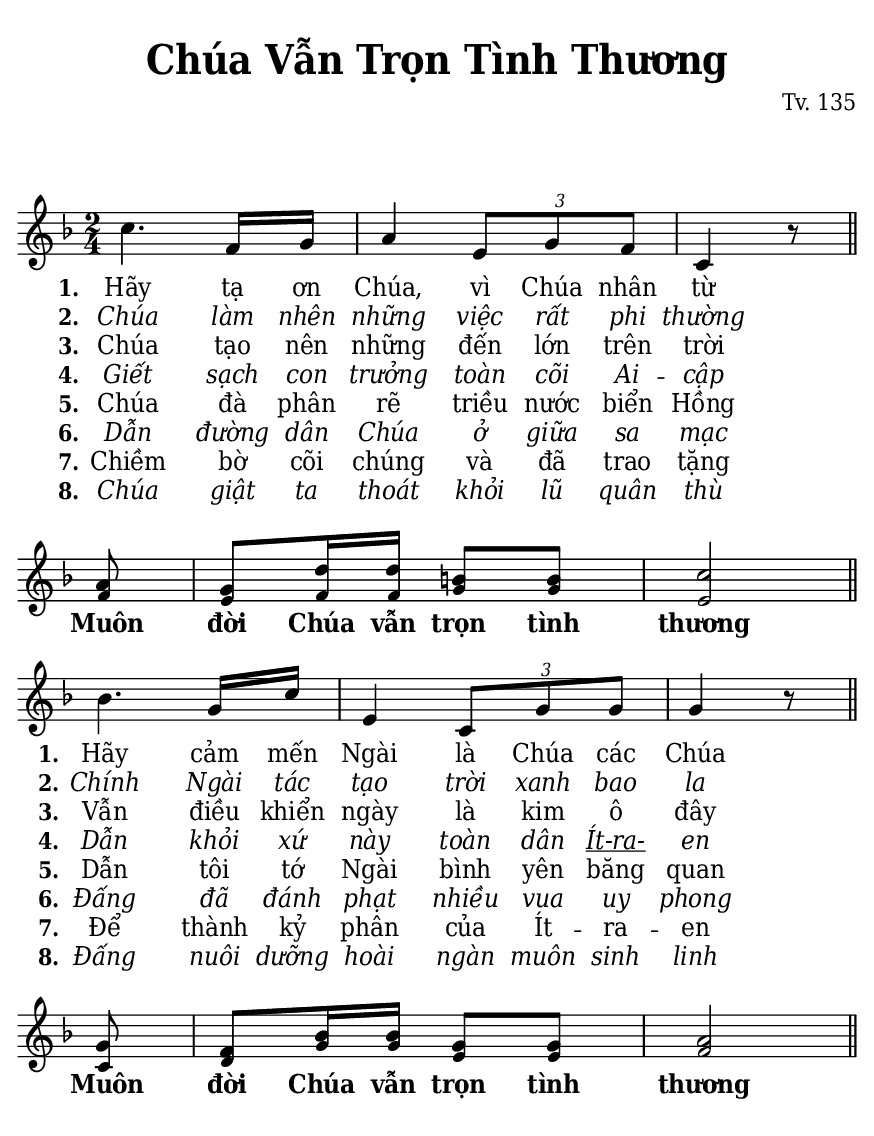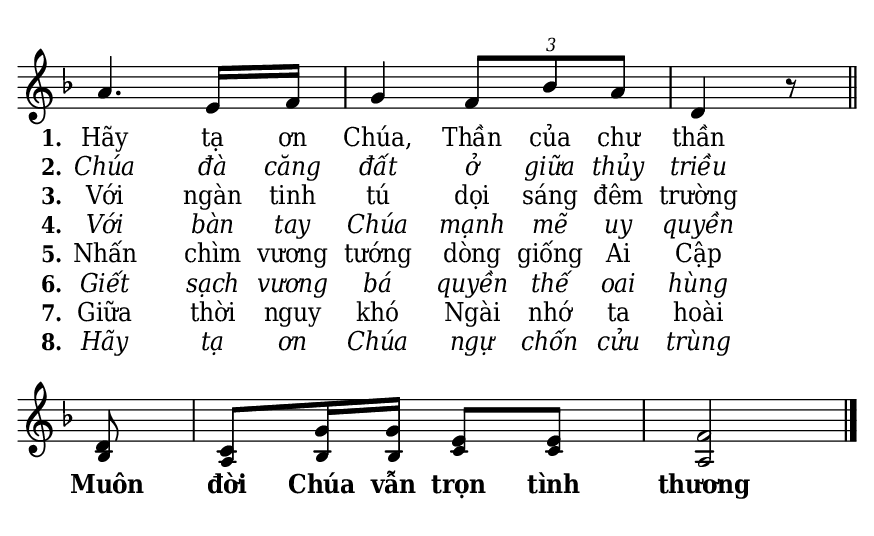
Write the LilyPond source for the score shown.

% Cài đặt chung\
\version "2.22.1"
\include "english.ly"

\header {
  title = \markup { \fontsize #1 "Chúa Vẫn Trọn Tình Thương" }
  composer = "Tv. 135"
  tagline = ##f
}

% Nhạc phiên khúc
nhacPhienKhucSop = \relative c'' {
  c4. f,16 g |
  a4 \tuplet 3/2 { e8 g f } |
  c4 r8 \bar "||" \break
  a' |
  g d'16 d b!8 b |
  c2 \bar "||" \break
  
  bf4. g16 c |
  e,4 \tuplet 3/2 { c8 g' g } |
  g4 r8 \bar "||" \break
  g8 |
  f bf16 bf g8 g |
  a2 \bar "||" \break
  
  a4. e16 f |
  g4 \tuplet 3/2 { f8 bf a } |
  d,4 r8 \bar "||" \break
  d |
  c g'16 g e8 e |
  f2 \bar "|."
}

nhacPhienKhucAlto = \relative c' {
  R2*2
  r4.
  f8 |
  e f16 f g8 g |
  e2 |
  R2*2
  r4.
  c8 |
  d g16 g e8 e |
  f2 |
  R2*2
  r4.
  bf,8 |
  a bf16 bf c8 c |
  a2
}

% Lời phiên khúc
loiPhienKhucSop = \lyrics {
  <<
    {
      \set stanza = "1."
      Hãy tạ ơn Chúa, vì Chúa nhân từ
    }
    \new Lyrics {
	    \set associatedVoice = "beSop"
	    \set stanza = "2."
      \override Lyrics.LyricText.font-shape = #'italic
	    Chúa làm nhên những việc rất phi thường
    }
    \new Lyrics {
	    \set associatedVoice = "beSop"
	    \set stanza = "3."
	    Chúa tạo nên những đến lớn trên trời
    }
    \new Lyrics {
	    \set associatedVoice = "beSop"
	    \set stanza = "4."
      \override Lyrics.LyricText.font-shape = #'italic
	    Giết sạch con trưởng toàn cõi Ai -- cập
    }
    \new Lyrics {
	    \set associatedVoice = "beSop"
	    \set stanza = "5."
	    Chúa đà phân rẽ triều nước biển Hồng
    }
    \new Lyrics {
	    \set associatedVoice = "beSop"
	    \set stanza = "6."
      \override Lyrics.LyricText.font-shape = #'italic
	    Dẫn đường dân Chúa ở giữa sa mạc
    }
    \new Lyrics {
	    \set associatedVoice = "beSop"
	    \set stanza = "7."
	    Chiềm bờ cõi chúng và đã trao tặng
    }
    \new Lyrics {
	    \set associatedVoice = "beSop"
	    \set stanza = "8."
      \override Lyrics.LyricText.font-shape = #'italic
	    Chúa giật ta thoát khỏi lũ quân thù
    }
  >>
  \override Lyrics.LyricText.font-series = #'bold
  Muôn đời Chúa vẫn trọn tình thương
  \revert Lyrics.LyricText.font-series
  
  <<
    {
      \set stanza = "1."
      Hãy cảm mến Ngài là Chúa các Chúa
    }
    \new Lyrics {
	    \set associatedVoice = "beSop"
	    \set stanza = "2."
      \override Lyrics.LyricText.font-shape = #'italic
	    Chính Ngài tác tạo trời xanh bao la
    }
    \new Lyrics {
	    \set associatedVoice = "beSop"
	    \set stanza = "3."
	    Vẫn điều khiển ngày là kim ô đây
    }
    \new Lyrics {
	    \set associatedVoice = "beSop"
	    \set stanza = "4."
      \override Lyrics.LyricText.font-shape = #'italic
	    Dẫn khỏi xứ này toàn dân
	    \markup { \underline "Ít-ra-" } en
    }
    \new Lyrics {
	    \set associatedVoice = "beSop"
	    \set stanza = "5."
	    Dẫn tôi tớ Ngài bình yên băng quan
    }
    \new Lyrics {
	    \set associatedVoice = "beSop"
	    \set stanza = "6."
      \override Lyrics.LyricText.font-shape = #'italic
	    Đấng đã đánh phạt nhiều vua uy phong
    }
    \new Lyrics {
	    \set associatedVoice = "beSop"
	    \set stanza = "7."
	    Để thành kỷ phân của Ít -- ra -- en
    }
    \new Lyrics {
	    \set associatedVoice = "beSop"
	    \set stanza = "8."
      \override Lyrics.LyricText.font-shape = #'italic
	    Đấng nuôi dưỡng hoài ngàn muôn sinh linh
    }
  >>
  \override Lyrics.LyricText.font-series = #'bold
  Muôn đời Chúa vẫn trọn tình thương
  \revert Lyrics.LyricText.font-series
  
  <<
    {
      \set stanza = "1."
      Hãy tạ ơn Chúa, Thần của chư thần
    }
    \new Lyrics {
	    \set associatedVoice = "beSop"
	    \set stanza = "2."
      \override Lyrics.LyricText.font-shape = #'italic
	    Chúa đà căng đất ở giữa thủy triều
    }
    \new Lyrics {
	    \set associatedVoice = "beSop"
	    \set stanza = "3."
	    Với ngàn tinh tú dọi sáng đêm trường
    }
    \new Lyrics {
	    \set associatedVoice = "beSop"
	    \set stanza = "4."
      \override Lyrics.LyricText.font-shape = #'italic
	    Với bàn tay Chúa mạnh mẽ uy quyền
    }
    \new Lyrics {
	    \set associatedVoice = "beSop"
	    \set stanza = "5."
	    Nhấn chìm vương tướng dòng giống Ai Cập
    }
    \new Lyrics {
	    \set associatedVoice = "beSop"
	    \set stanza = "6."
      \override Lyrics.LyricText.font-shape = #'italic
	    Giết sạch vương bá quyền thế oai hùng
    }
    \new Lyrics {
	    \set associatedVoice = "beSop"
	    \set stanza = "7."
	    Giữa thời nguy khó Ngài nhớ ta hoài
    }
    \new Lyrics {
	    \set associatedVoice = "beSop"
	    \set stanza = "8."
      \override Lyrics.LyricText.font-shape = #'italic
	    Hãy tạ ơn Chúa ngự chốn cửu trùng
    }
  >>
  \override Lyrics.LyricText.font-series = #'bold
  Muôn đời Chúa vẫn trọn tình thương
  \revert Lyrics.LyricText.font-series
}

% Dàn trang
\paper {
  #(set-paper-size "a5")
  top-margin = 10\mm
  bottom-margin = 3\mm
  left-margin = 3\mm
  right-margin = 3\mm
  indent = #0
  #(define fonts
	 (make-pango-font-tree "Deja Vu Serif Condensed"
	 		       "Deja Vu Serif Condensed"
			       "Deja Vu Serif Condensed"
			       (/ 20 20)))
  print-page-number = ##f
  system-system-spacing = #'((basic-distance . 0.1) (padding . 3))
  %ragged-bottom = ##t
}

TongNhip = {
  \key f \major \time 2/4
  \set Timing.beamExceptions = #'()
  \set Timing.baseMoment = #(ly:make-moment 1/4)
}

% Đổi kích thước nốt cho bè phụ
notBePhu =
#(define-music-function (font-size music) (number? ly:music?)
   (for-some-music
     (lambda (m)
       (if (music-is-of-type? m 'rhythmic-event)
           (begin
             (set! (ly:music-property m 'tweaks)
                   (cons `(font-size . ,font-size)
                         (ly:music-property m 'tweaks)))
             #t)
           #f))
     music)
   music)

\score {
  \new ChoirStaff <<
    \new Staff \with {
        \consists "Merge_rests_engraver"
        printPartCombineTexts = ##f
      }
      <<
      \new Voice \TongNhip \partCombine 
        \nhacPhienKhucSop
        \notBePhu -1 { \nhacPhienKhucAlto }
      \new NullVoice = beSop \nhacPhienKhucSop
      \new Lyrics \lyricsto beSop \loiPhienKhucSop
      >>
  >>
  \layout {
    \override Lyrics.LyricSpace.minimum-distance = #1.5
    \override Score.BarNumber.break-visibility = ##(#f #f #f)
    \override Score.SpacingSpanner.uniform-stretching = ##t
  } 
}
